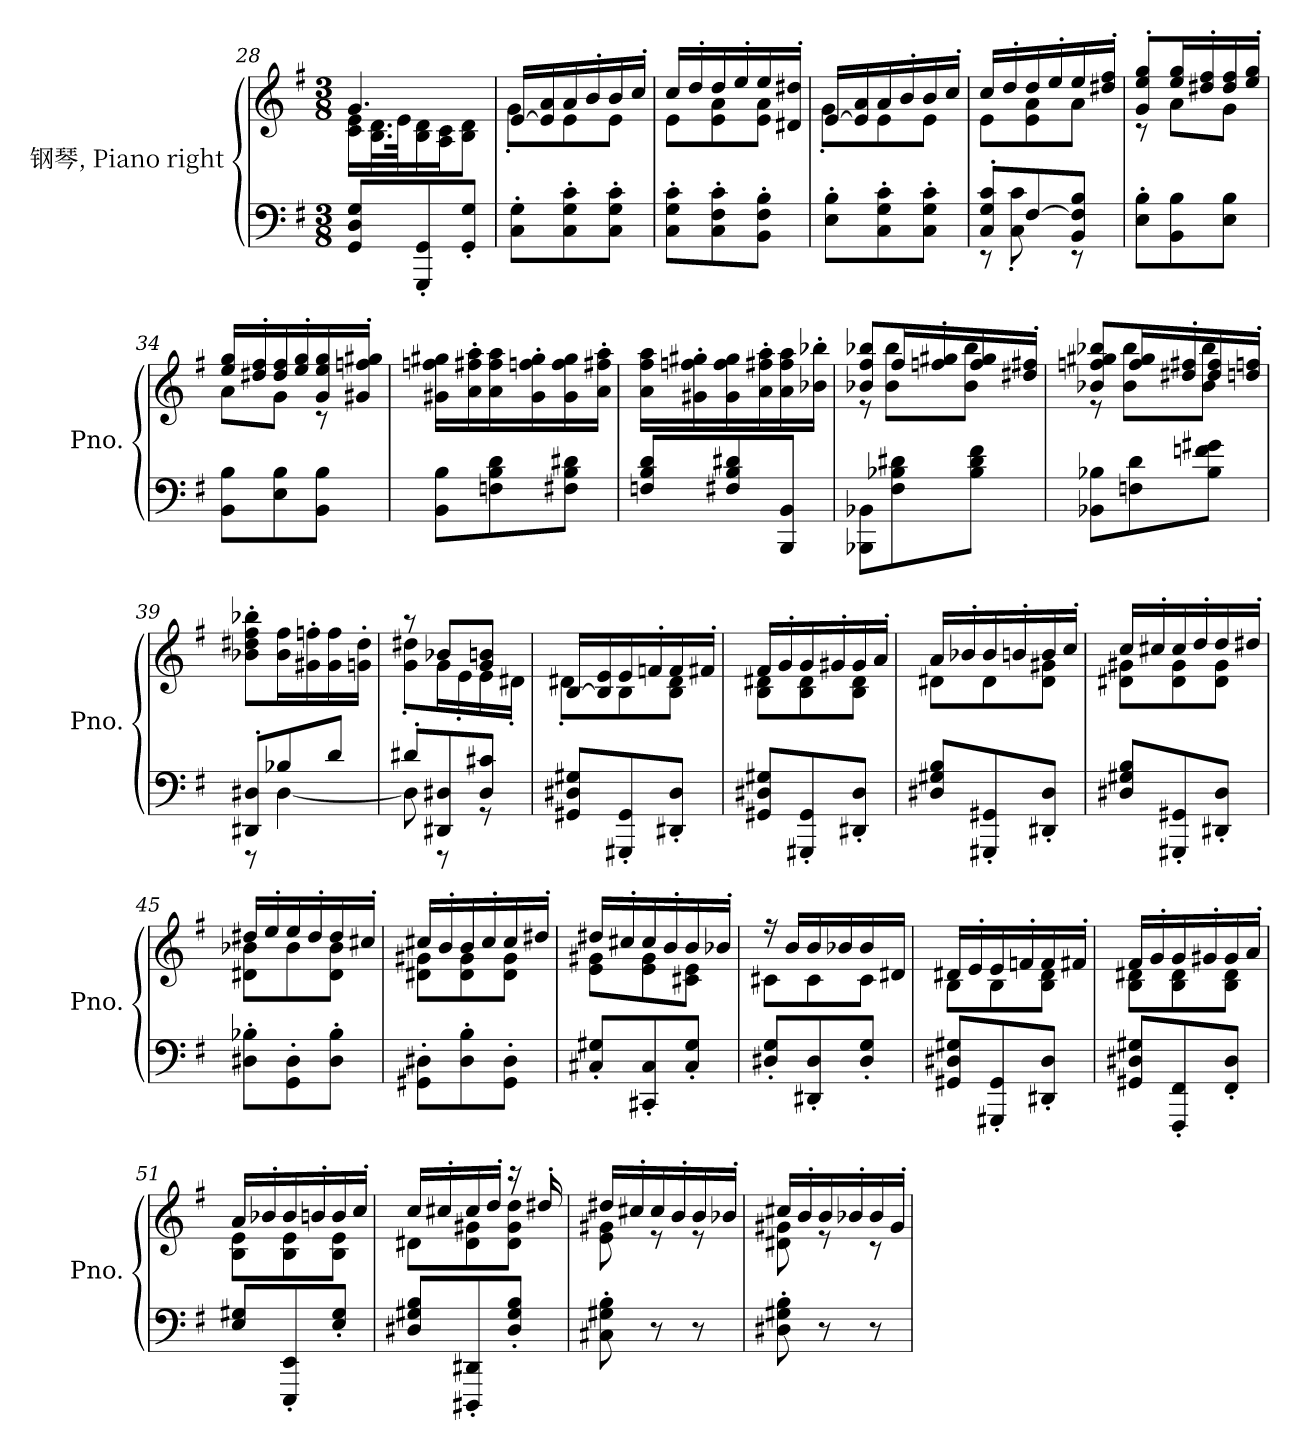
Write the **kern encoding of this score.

**kern	**kern
*part1	*part1
*staff2	*staff1
*I"钢琴, Piano right	*
*I'Pno.	*
!!LO:PB:g=z
*clefF4	*clefG2
*k[f#]	*k[f#]
*M3/8	*M3/8
=28	=28
*	*^
8GG/ 8D/ 8G/L	4.g/	16c\ 16e\LL
.	.	32.B\ 32.d\L
.	.	64e\JK
*	*MM128	*
8GGG/' 8GG/'	.	16B\ 16d\
.	.	16A\ 16c\J
*	*MM122	*
8GG/' 8G/'J	.	8B\ 8d\J
=29	=29	=29
*	*MM125	*
8C\' 8G\'L	[16e/LL	8g'\L
.	16e/] 16a/	.
*	*MM126	*
8C\' 8G\' 8c\'	16a/	8e\
.	16b'/	.
8C\' 8G\' 8c\'J	16b/	8e\J
*	*MM127	*
.	16cc'/JJ	.
=30	=30	=30
*	*MM129	*
8C\' 8G\' 8c\'L	16cc/LL	8e\L
.	16dd'/	.
8C\' 8F#\' 8c\'	16dd/	8e\ 8a\
.	16ee'/	.
*	*MM125	*
8BB\' 8F#\' 8B\'J	16ee/	8e\ 8a\J
*	*MM117	*
.	16d#X/' 16dd#X/'JJ	.
=31	=31	=31
*	*MM125	*
8E\' 8B\'L	[16e/LL	8g'\L
.	16e/] 16a/	.
*	*MM127	*
8C\' 8G\' 8c\'	16a/	8e\
.	16b'/	.
8C\' 8G\' 8c\'J	16b/	8e\J
.	16cc'/JJ	.
=32	=32	=32
*	*MM129	*
*^	*	*
8C/' 8G/' 8c/'L	8r	16cc/LL	8e\L
.	.	16dd'/	.
[8F#/	8C\' 8c\'	16dd/	8e\ 8a\
.	.	16ee'/	.
*	*	*MM124	*
8BB/ 8F#/] 8B/J	8r	16ee/	8a\J
*	*	*MM107	*
.	.	16dd#X/' 16ff#/'JJ	.
*v	*v	*	*
!!LO:LB:g=z	!!
=33	=33	=33
*	*MM127	*
8E\' 8B\'L	8g/' 8ee/' 8gg/'L	8r
8BB\ 8B\	16ee/ 16gg/L	8a\L
.	16dd#X/' 16ff#/'	.
8E\ 8B\J	16dd#/ 16ff#/	8g\J
.	16ee/' 16gg/'JJ	.
=34	=34	=34
*	*MM125	*
8BB\ 8B\L	16ee/ 16gg/LL	8a\L
.	16dd#X/' 16ff#/'	.
8E\ 8B\	16dd#/ 16ff#/	8g\J
*	*MM123	*
.	16ee/' 16gg/'	.
*	*MM125	*
8BB\ 8B\J	16g/ 16ee/ 16gg/	8r
.	16g#X/' 16ffn/' 16gg#X/'JJ	.
*	*v	*v
=35	=35
*	*MM123
8BB\ 8B\L	16g#X\ 16ffn\ 16gg#X\LL
.	16a\' 16ff#X\' 16aa\'
8Fn\ 8B\ 8d\	16a\ 16ff#\ 16aa\
.	16g#\' 16ffn\' 16gg#\'
8F#X\ 8B\ 8d#X\J	16g#\ 16ff\ 16gg#\
.	16a\' 16ff#X\' 16aa\'JJ
=36	=36
8Fn/ 8B/ 8d/L	16a\ 16ff#\ 16aa\LL
.	16g#X\' 16ffn\' 16gg#X\'
8F#X/ 8B/ 8d#X/	16g#\ 16ff\ 16gg#\
.	16a\' 16ff#X\' 16aa\'
*	*MM113
8BBB/ 8BB/J	16a\ 16ff#\ 16aa\
*	*MM107
.	16b-X\' 16bb-X\'JJ
!!LO:LB:g=z
=37	=37
*	*MM119
*	*^
8BBB-X\ 8BB-X\L	8b-X/ 8ff#/ 8bb-X/L	8r
*	*MM121	*
8F#\ 8B-X\ 8d#X\	16ff#/L	8b-\ 8bb-\L
.	16ffn/' 16gg#X/'	.
*	*MM124	*
8B-\ 8d#\ 8f#\J	16ff/ 16gg#/	8b-\ 8bb-\J
*	*MM115	*
.	16dd#X/' 16ff#X/'JJ	.
=38	=38	=38
*	*MM120	*
8BB-X\ 8B-X\L	8b-X/ 8ffn/ 8gg#X/ 8bb-X/L	8r
*	*MM121	*
8Fn\ 8d\	16ff/ 16gg#/L	8b-\ 8bb-\L
.	16dd#X/' 16ff#X/'	.
8B-\ 8fn\ 8g#X\J	16dd#/ 16ff#/	8b-\ 8bb-\J
.	16ddn/' 16ffn/'JJ	.
*	*v	*v
=39	=39
*	*MM121
*^	*
8DD#X/' 8D#X/'L	8r	8b-X\' 8dd#X\' 8ff#\' 8bb-X\'L
*	*	*MM117
8B-X/	[4D#\	16b-\ 16ff#\L
.	.	16g#X\' 16ffn\'
8d/J	.	16g#\ 16ff\
*	*	*MM115
.	.	16gn\' 16dd#\'JJ
=40	=40	=40
*	*	*MM111
*	*	*^
8d#X'/L	8D#\]	8r	8g\' 8dd#X\'L
*	*	*MM124	*
8DD#X/ 8D#X/	8r	8b-X/L	16g\L
.	.	.	16e'\
*	*	*MM119	*
8D#/ 8c#X/J	8r	8g/ 8bn/J	16e\
.	.	.	16d#X'\JJ
*v	*v	*	*
!!LO:LB:g=z	!!
=41	=41	=41
*	*MM125	*
8GG#X/ 8D#X/ 8G#X/L	[16B/LL	8d#X'\L
.	16B/] 16e/	.
*	*MM127	*
8GGG#X/' 8GG#/'	16e/	8B\
.	16fn'/	.
8DD#X/' 8D#/'J	16f/	8B\ 8d#\J
.	16f#X'/JJ	.
=42	=42	=42
*	*MM129	*
8GG#X/ 8D#X/ 8G#X/L	16f#/LL	8B\ 8d#X\L
.	16g'/	.
8GGG#X/' 8GG#/'	16g/	8B\ 8d#\
.	16g#X'/	.
*	*MM127	*
8DD#X/' 8D#/'J	16g#/	8B\ 8d#\J
.	16a'/JJ	.
=43	=43	=43
*	*MM129	*
8D#X/ 8G#X/ 8B/L	16a/LL	8d#X\L
.	16b-X'/	.
8GGG#X/' 8GG#X/'	16b-/	8d#\
.	16bn'/	.
8DD#X/' 8D#/'J	16b/	8d#\ 8g#X\J
.	16cc'/JJ	.
=44	=44	=44
8D#X/ 8G#X/ 8B/L	16cc/LL	8d#X\ 8g#X\L
.	16cc#X'/	.
8GGG#X/' 8GG#X/'	16cc#/	8d#\ 8g#\
.	16dd'/	.
*	*MM128	*
8DD#X/' 8D#/'J	16dd/	8d#\ 8g#\J
.	16dd#X'/JJ	.
!!LO:LB:g=z	!!
=45	=45	=45
*	*MM132	*
8D#X\' 8B-X\'L	16dd#X/LL	8d#X\ 8b-X\L
*	*MM128	*
.	16ee'/	.
*	*MM132	*
8GG\' 8D#\'	16ee/	8b-\
.	16dd#'/	.
*	*MM128	*
8D#\' 8B-\'J	16dd#/	8d#\ 8b-\J
.	16cc#X'/JJ	.
=46	=46	=46
*	*MM127	*
8GG#X\' 8D#X\'L	16cc#X/LL	8d#X\ 8g#X\L
.	16b'/	.
*	*MM129	*
8D#\' 8B\'	16b/	8d#\ 8g#\
.	16cc#'/	.
8GG#\' 8D#\'J	16cc#/	8d#\ 8g#\J
.	16dd#X'/JJ	.
=47	=47	=47
*	*MM128	*
8C#X/' 8G#X/'L	16dd#X/LL	8e\ 8g#X\L
.	16cc#X'/	.
8CC#X/' 8C#/'	16cc#/	8e\ 8g#\
.	16b'/	.
*	*MM125	*
8C#/' 8G#/'J	16b/	8c#X\ 8e\J
.	16b-X'/JJ	.
=48	=48	=48
*	*MM127	*
8D#X/' 8G/'L	16r	8c#X\L
.	16b/LL	.
8DD#X/' 8D#/'	16b/	8c#\
*	*MM126	*
.	16b-X/	.
*	*MM125	*
8D#/' 8G/'J	16b-/	8c#\J
.	16d#X/JJ	.
!!LO:LB:g=z	!!
=49	=49	=49
*	*MM125	*
8GG#X/ 8D#X/ 8G#X/L	16d#X/LL	8B\L
.	16e'/	.
*	*MM127	*
8GGG#X/' 8GG#/'	16e/	8B\
.	16fn'/	.
*	*MM124	*
8DD#X/' 8D#/'J	16f/	8B\ 8d#\J
*	*MM127	*
.	16f#X'/JJ	.
=50	=50	=50
*	*MM129	*
8GG#X/ 8D#X/ 8G#X/L	16f#/LL	8B\ 8d#X\L
.	16g'/	.
8FFF#/' 8FF#/'	16g/	8B\ 8d#\
.	16g#X'/	.
*	*MM127	*
8FF#/' 8D#/'J	16g#/	8B\ 8d#\J
.	16a'/JJ	.
=51	=51	=51
*	*MM129	*
8E/ 8G#X/L	16a/LL	8B\ 8e\L
.	16b-X'/	.
8EEE/' 8EE/'	16b-/	8B\ 8e\
.	16bn'/	.
8E/' 8G#/'J	16b/	8B\ 8e\J
.	16cc'/JJ	.
=52	=52	=52
8D#X/ 8G#X/ 8B/L	16cc/LL	8d#X\L
.	16cc#X'/	.
8DDD#X/' 8DD#X/'	16cc#/	8d#\ 8g#X\
.	16dd'/JJ	.
*	*MM128	*
8D#/' 8G#/' 8B/'J	16r	8d#\ 8g#\ 8dd\J
.	16dd#X'/	.
!!LO:PB:g=z	!!
=53	=53	=53
8C#X\' 8G#X\' 8B\'	16dd#X/LL	8e\ 8g#X\
*	*MM126	*
.	16cc#X'/	.
*	*MM128	*
8r	16cc#/	8r
.	16b'/	.
*	*MM126	*
8r	16b/	8r
.	16b-X'/JJ	.
=54	=54	=54
*	*MM128	*
8D#X\' 8G#X\' 8B\'	16cc#X/LL	8d#X\ 8g#X\
*	*MM126	*
.	16b'/	.
*	*MM128	*
8r	16b/	8r
.	16b-X'/	.
*	*MM126	*
8r	16b-/	8r
.	16g#'/JJ	.
*	*v	*v
=	=
*-	*-
